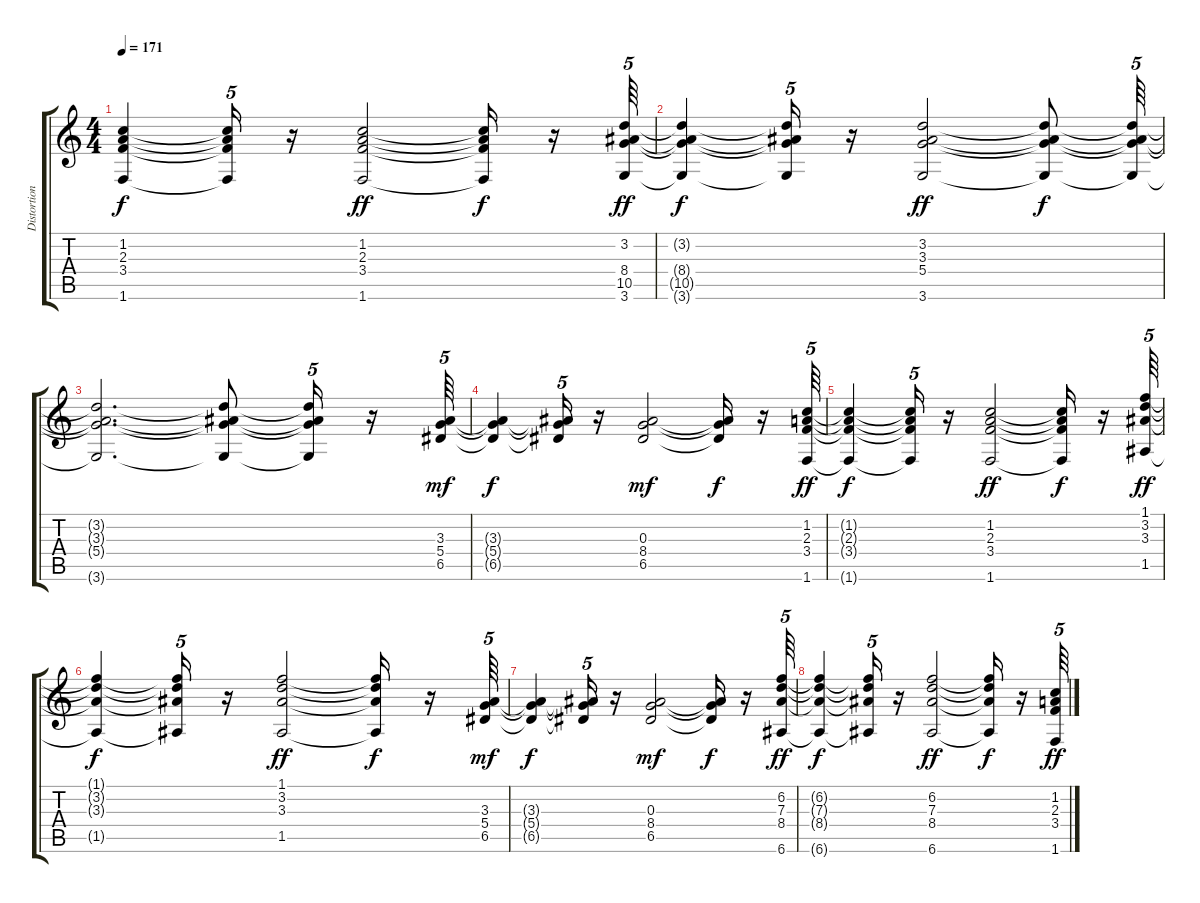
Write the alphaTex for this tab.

\track ("Distortion" "Distortion") {instrument overdrivenguitar}
\staff {score tabs}
\tuning (E4 B3 G3 D3 A2 E2) {hide}
\ts (4 4)
\tempo 171
\clef g2
\ks c
(1.2{t} 2.3{t} 3.4{t} 1.6{t}).4{dy f} (1.2{t} 2.3{t} 3.4{t} 1.6{t}).16{tu (5 4)} r.16 (1.2 2.3 3.4 1.6).2{dy ff} (1.2{t} 2.3{t} 3.4{t} 1.6{t}).16{dy f} r.16 (3.2 8.4 10.5 3.6).64{tu (5 4) dy ff} |
(3.2{t} 8.4{t} 10.5{t} 3.6{t}).4{dy f} (3.2{t} 8.4{t} 10.5{t} 3.6{t}).16{tu (5 4)} r.16 (3.2 3.3 5.4 3.6).2{dy ff} (3.2{t} 3.3{t} 5.4{t} 3.6{t}).8{dy f} (3.2{t} 3.3{t} 5.4{t} 3.6{t}).64{tu (5 4)} |
(3.2{t} 3.3{t} 5.4{t} 3.6{t}).2{d} (3.2{t} 3.3{t} 5.4{t} 3.6{t}).8 (3.2{t} 3.3{t} 5.4{t} 3.6{t}).16{tu (5 4)} r.16 (3.3 5.4 6.5).64{tu (5 4) dy mf} |
(3.3{t} 5.4{t} 6.5{t}).4{dy f} (3.3{t} 5.4{t} 6.5{t}).16{tu (5 4)} r.16 (0.3 8.4 6.5).2{dy mf} (0.3{t} 8.4{t} 6.5{t}).16{dy f} r.16 (1.2 2.3 3.4 1.6).64{tu (5 4) dy ff} |
(1.2{t} 2.3{t} 3.4{t} 1.6{t}).4{dy f} (1.2{t} 2.3{t} 3.4{t} 1.6{t}).16{tu (5 4)} r.16 (1.2 2.3 3.4 1.6).2{dy ff} (1.2{t} 2.3{t} 3.4{t} 1.6{t}).16{dy f} r.16 (1.1 3.2 3.3 1.5).64{tu (5 4) dy ff} |
(1.1{t} 3.2{t} 3.3{t} 1.5{t}).4{dy f} (1.1{t} 3.2{t} 3.3{t} 1.5{t}).16{tu (5 4)} r.16 (1.1 3.2 3.3 1.5).2{dy ff} (1.1{t} 3.2{t} 3.3{t} 1.5{t}).16{dy f} r.16 (3.3 5.4 6.5).64{tu (5 4) dy mf} |
(3.3{t} 5.4{t} 6.5{t}).4{dy f} (3.3{t} 5.4{t} 6.5{t}).16{tu (5 4)} r.16 (0.3 8.4 6.5).2{dy mf} (0.3{t} 8.4{t} 6.5{t}).16{dy f} r.16 (6.2 7.3 8.4 6.6).64{tu (5 4) dy ff} |
(6.2{t} 7.3{t} 8.4{t} 6.6{t}).4{dy f} (6.2{t} 7.3{t} 8.4{t} 6.6{t}).16{tu (5 4)} r.16 (6.2 7.3 8.4 6.6).2{dy ff} (6.2{t} 7.3{t} 8.4{t} 6.6{t}).16{dy f} r.16 (1.2 2.3 3.4 1.6).64{tu (5 4) dy ff}
